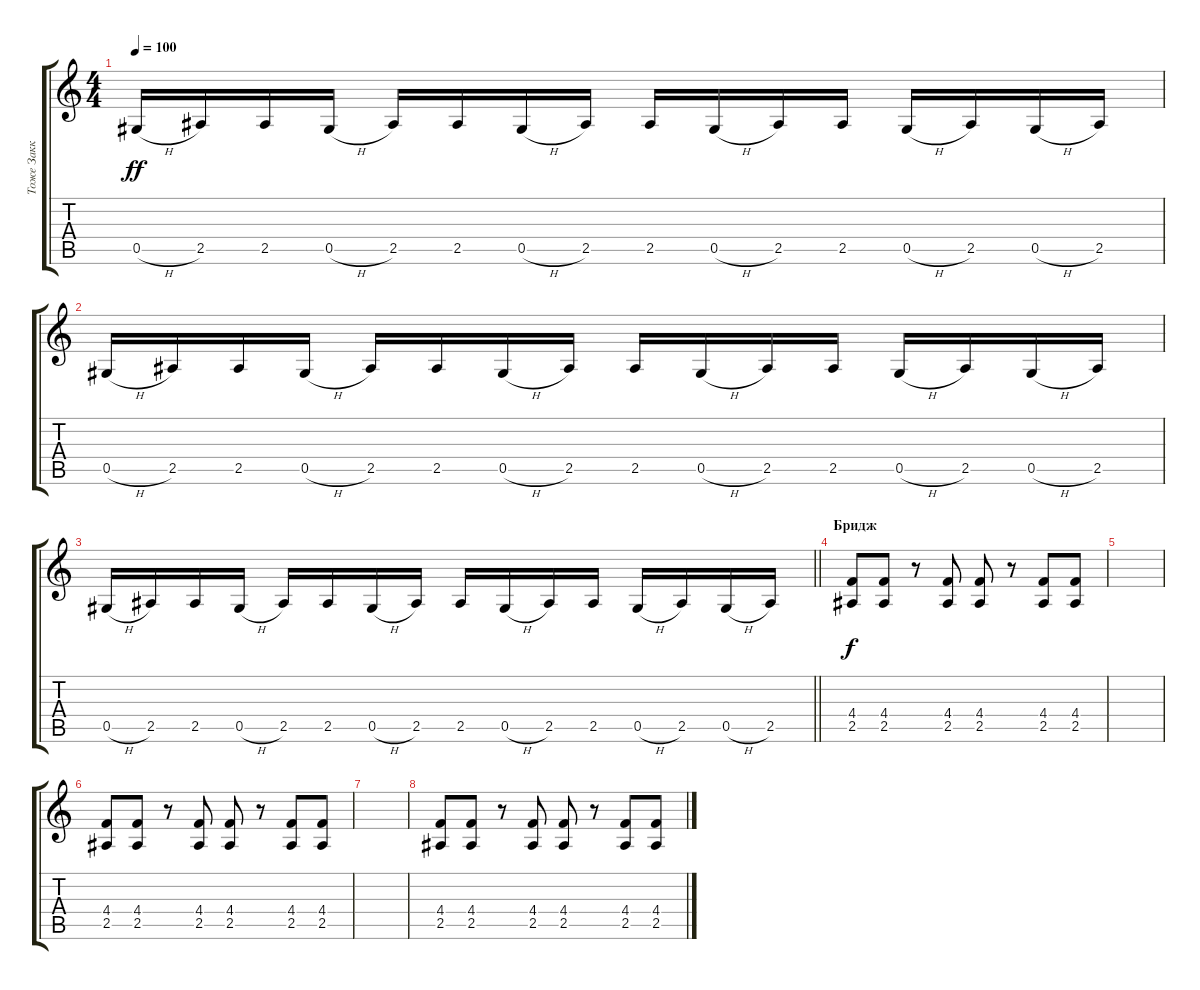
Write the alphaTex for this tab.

\track ("Тоже Закк" "Тоже Закк") {instrument distortionguitar}
\staff {score tabs}
\tuning (Eb4 Bb3 Gb3 Db3 Ab2 Db2) {hide}
\ts (4 4)
\tempo 100
\clef g2
\ks c
0.5{h}.16{dy ff} 2.5.16 2.5.16 0.5{h}.16 2.5.16 2.5.16 0.5{h}.16 2.5.16 2.5.16 0.5{h}.16 2.5.16 2.5.16 0.5{h}.16 2.5.16 0.5{h}.16 2.5.16 |
0.5{h}.16 2.5.16 2.5.16 0.5{h}.16 2.5.16 2.5.16 0.5{h}.16 2.5.16 2.5.16 0.5{h}.16 2.5.16 2.5.16 0.5{h}.16 2.5.16 0.5{h}.16 2.5.16 |
\barLineRight lightlight
0.5{h}.16 2.5.16 2.5.16 0.5{h}.16 2.5.16 2.5.16 0.5{h}.16 2.5.16 2.5.16 0.5{h}.16 2.5.16 2.5.16 0.5{h}.16 2.5.16 0.5{h}.16 2.5.16 |
\section ("" "Бридж")
(4.4 2.5).8{dy f} (4.4 2.5).8 r.8 (4.4 2.5).8 (4.4 2.5).8 r.8 (4.4 2.5).8 (4.4 2.5).8 |
|
(4.4 2.5).8 (4.4 2.5).8 r.8 (4.4 2.5).8 (4.4 2.5).8 r.8 (4.4 2.5).8 (4.4 2.5).8 |
|
(4.4 2.5).8 (4.4 2.5).8 r.8 (4.4 2.5).8 (4.4 2.5).8 r.8 (4.4 2.5).8 (4.4 2.5).8
